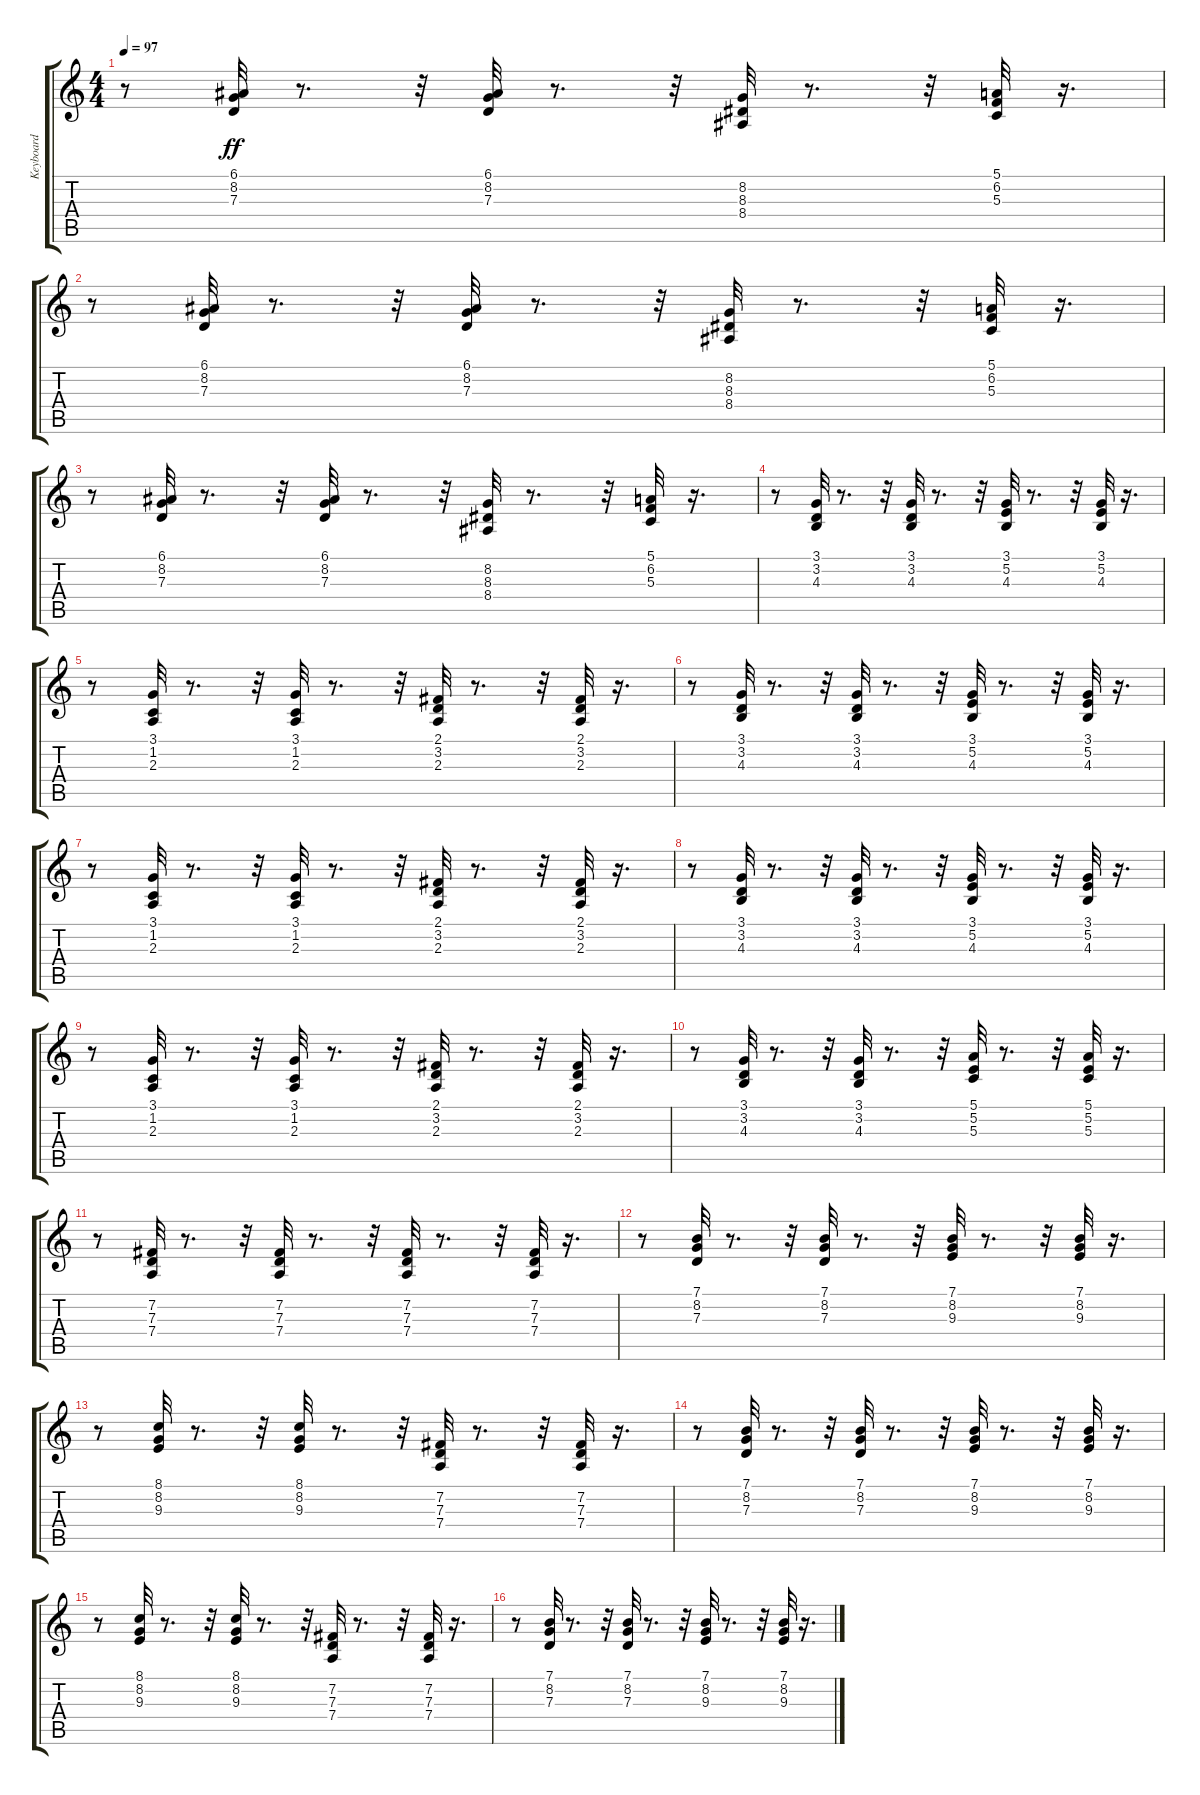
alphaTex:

\track ("Keyboard" "Keyboard") {instrument acousticgrandpiano}
\staff {score tabs}
\tuning (E4 B3 G3 D3 A2 E2) {hide}
\ts (4 4)
\tempo 97
\clef g2
\ks c
r.8{dy ff} (6.1 8.2 7.3).32 r.8{d} r.32 (6.1 8.2 7.3).32 r.8{d} r.32 (8.2 8.3 8.4).32 r.8{d} r.32 (5.1 6.2 5.3).32 r.16{d} |
r.8 (6.1 8.2 7.3).32 r.8{d} r.32 (6.1 8.2 7.3).32 r.8{d} r.32 (8.2 8.3 8.4).32 r.8{d} r.32 (5.1 6.2 5.3).32 r.16{d} |
r.8 (6.1 8.2 7.3).32 r.8{d} r.32 (6.1 8.2 7.3).32 r.8{d} r.32 (8.2 8.3 8.4).32 r.8{d} r.32 (5.1 6.2 5.3).32 r.16{d} |
r.8 (3.1 3.2 4.3).32 r.8{d} r.32 (3.1 3.2 4.3).32 r.8{d} r.32 (3.1 5.2 4.3).32 r.8{d} r.32 (3.1 5.2 4.3).32 r.16{d} |
r.8 (3.1 1.2 2.3).32 r.8{d} r.32 (3.1 1.2 2.3).32 r.8{d} r.32 (2.1 3.2 2.3).32 r.8{d} r.32 (2.1 3.2 2.3).32 r.16{d} |
r.8 (3.1 3.2 4.3).32 r.8{d} r.32 (3.1 3.2 4.3).32 r.8{d} r.32 (3.1 5.2 4.3).32 r.8{d} r.32 (3.1 5.2 4.3).32 r.16{d} |
r.8 (3.1 1.2 2.3).32 r.8{d} r.32 (3.1 1.2 2.3).32 r.8{d} r.32 (2.1 3.2 2.3).32 r.8{d} r.32 (2.1 3.2 2.3).32 r.16{d} |
r.8 (3.1 3.2 4.3).32 r.8{d} r.32 (3.1 3.2 4.3).32 r.8{d} r.32 (3.1 5.2 4.3).32 r.8{d} r.32 (3.1 5.2 4.3).32 r.16{d} |
r.8 (3.1 1.2 2.3).32 r.8{d} r.32 (3.1 1.2 2.3).32 r.8{d} r.32 (2.1 3.2 2.3).32 r.8{d} r.32 (2.1 3.2 2.3).32 r.16{d} |
r.8 (3.1 3.2 4.3).32 r.8{d} r.32 (3.1 3.2 4.3).32 r.8{d} r.32 (5.1 5.2 5.3).32 r.8{d} r.32 (5.1 5.2 5.3).32 r.16{d} |
r.8 (7.2 7.3 7.4).32 r.8{d} r.32 (7.2 7.3 7.4).32 r.8{d} r.32 (7.2 7.3 7.4).32 r.8{d} r.32 (7.2 7.3 7.4).32 r.16{d} |
r.8 (7.1 8.2 7.3).32 r.8{d} r.32 (7.1 8.2 7.3).32 r.8{d} r.32 (7.1 8.2 9.3).32 r.8{d} r.32 (7.1 8.2 9.3).32 r.16{d} |
r.8 (8.1 8.2 9.3).32 r.8{d} r.32 (8.1 8.2 9.3).32 r.8{d} r.32 (7.2 7.3 7.4).32 r.8{d} r.32 (7.2 7.3 7.4).32 r.16{d} |
r.8 (7.1 8.2 7.3).32 r.8{d} r.32 (7.1 8.2 7.3).32 r.8{d} r.32 (7.1 8.2 9.3).32 r.8{d} r.32 (7.1 8.2 9.3).32 r.16{d} |
r.8 (8.1 8.2 9.3).32 r.8{d} r.32 (8.1 8.2 9.3).32 r.8{d} r.32 (7.2 7.3 7.4).32 r.8{d} r.32 (7.2 7.3 7.4).32 r.16{d} |
r.8 (7.1 8.2 7.3).32 r.8{d} r.32 (7.1 8.2 7.3).32 r.8{d} r.32 (7.1 8.2 9.3).32 r.8{d} r.32 (7.1 8.2 9.3).32 r.16{d}
